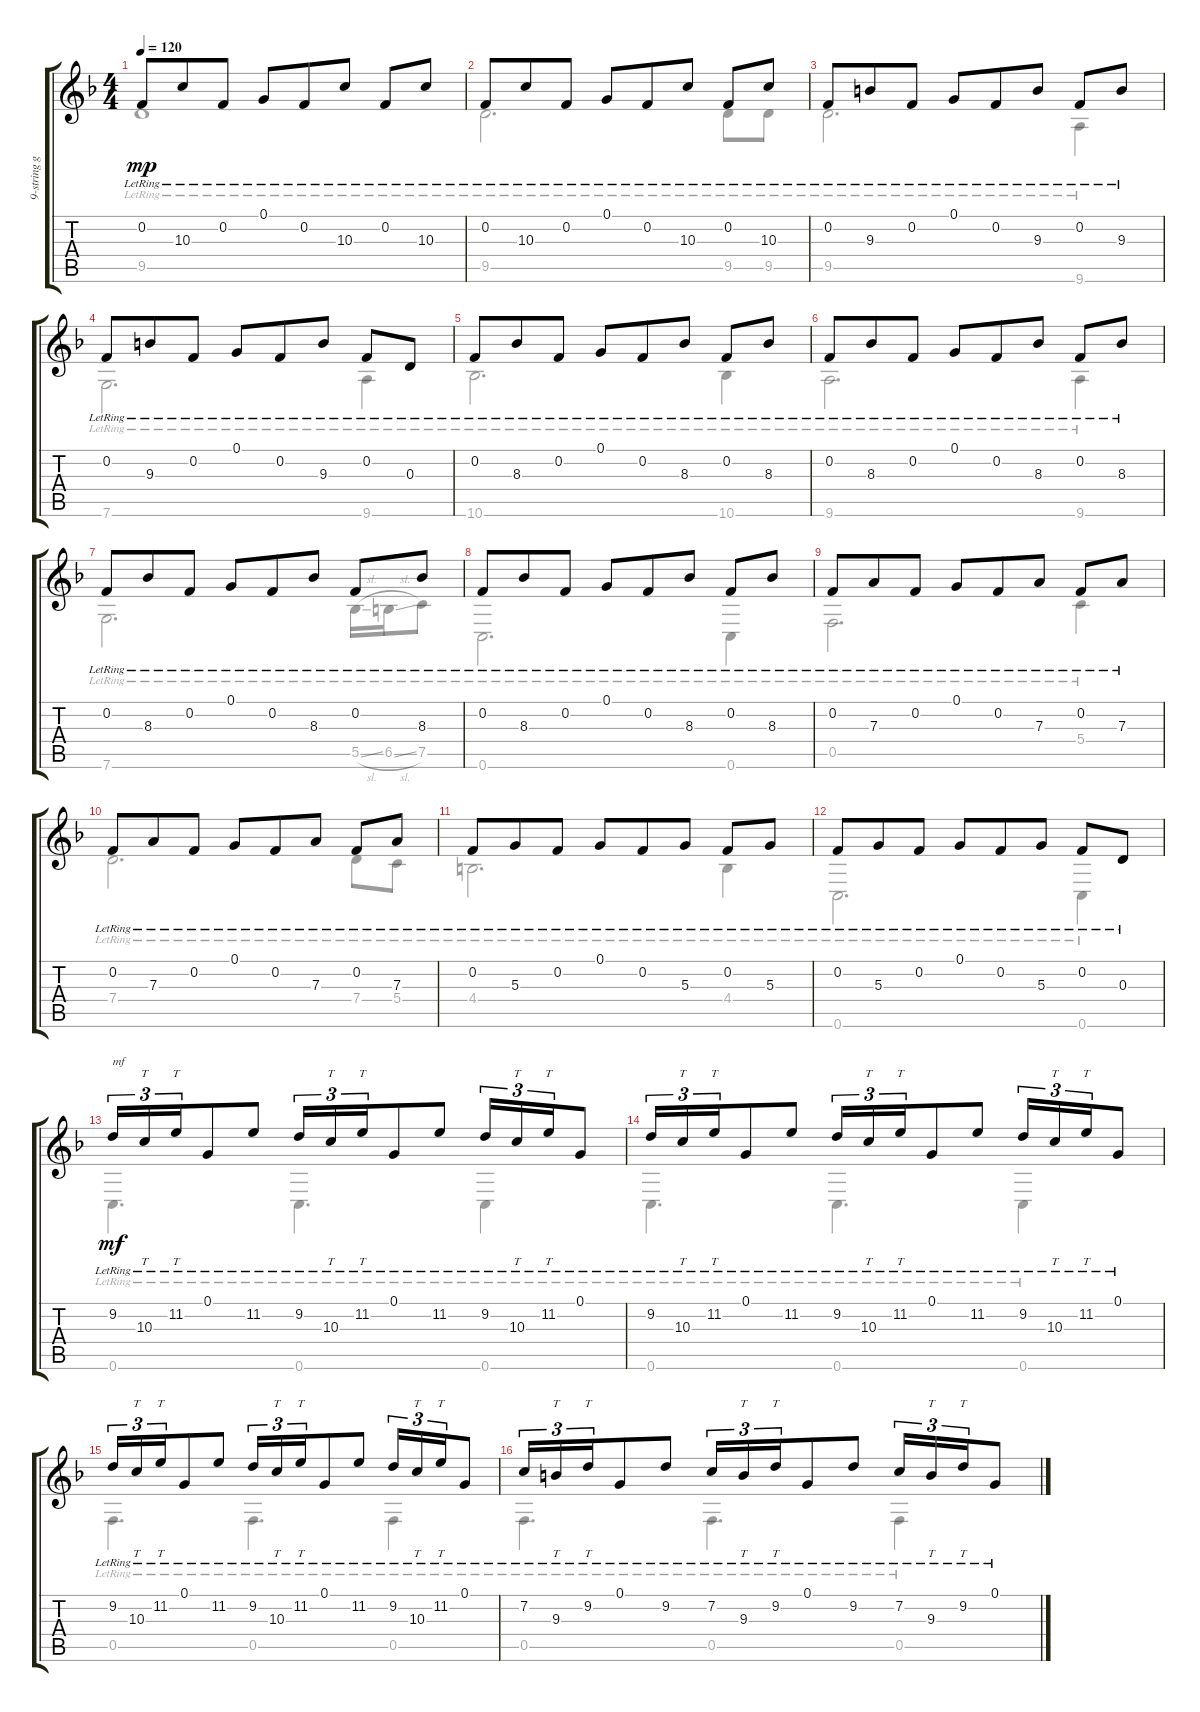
\track ("9-string guitar" "9-string g") {instrument acousticguitarsteel}
\staff {score tabs}
\tuning (G3 F3 D3 G2 F2 C2) {hide}
\voice
\ts (4 4)
\tempo 120
\clef g2
\ks f
0.2{lr}.8{dy mp beam merge} 10.3{lr}.8{beam merge} 0.2{lr}.8{beam split} 0.1{lr}.8{beam merge} 0.2{lr}.8{beam merge} 10.3{lr}.8 0.2{lr}.8{beam merge} 10.3{lr}.8 |
0.2{lr}.8{beam merge} 10.3{lr}.8{beam merge} 0.2{lr}.8{beam split} 0.1{lr}.8{beam merge} 0.2{lr}.8{beam merge} 10.3{lr}.8 0.2{lr}.8{beam merge} 10.3{lr}.8 |
0.2{lr}.8{beam merge} 9.3{lr}.8{beam merge} 0.2{lr}.8{beam split} 0.1{lr}.8{beam merge} 0.2{lr}.8{beam merge} 9.3{lr}.8 0.2{lr}.8{beam merge} 9.3{lr}.8 |
0.2{lr}.8{beam merge} 9.3{lr}.8{beam merge} 0.2{lr}.8{beam split} 0.1{lr}.8{beam merge} 0.2{lr}.8{beam merge} 9.3{lr}.8 0.2{lr}.8{beam merge} 0.3{lr}.8 |
0.2{lr}.8{beam merge} 8.3{lr}.8{beam merge} 0.2{lr}.8{beam split} 0.1{lr}.8{beam merge} 0.2{lr}.8{beam merge} 8.3{lr}.8 0.2{lr}.8{beam merge} 8.3{lr}.8 |
0.2{lr}.8{beam merge} 8.3{lr}.8{beam merge} 0.2{lr}.8{beam split} 0.1{lr}.8{beam merge} 0.2{lr}.8{beam merge} 8.3{lr}.8 0.2{lr}.8{beam merge} 8.3{lr}.8 |
0.2{lr}.8{beam merge} 8.3{lr}.8{beam merge} 0.2{lr}.8{beam split} 0.1{lr}.8{beam merge} 0.2{lr}.8{beam merge} 8.3{lr}.8 0.2{lr}.8{beam merge} 8.3{lr}.8 |
0.2{lr}.8{beam merge} 8.3{lr}.8{beam merge} 0.2{lr}.8{beam split} 0.1{lr}.8{beam merge} 0.2{lr}.8{beam merge} 8.3{lr}.8 0.2{lr}.8{beam merge} 8.3{lr}.8 |
0.2{lr}.8{beam merge} 7.3{lr}.8{beam merge} 0.2{lr}.8{beam split} 0.1{lr}.8{beam merge} 0.2{lr}.8{beam merge} 7.3{lr}.8 0.2{lr}.8{beam merge} 7.3{lr}.8 |
0.2{lr}.8{beam merge} 7.3{lr}.8{beam merge} 0.2{lr}.8{beam split} 0.1{lr}.8{beam merge} 0.2{lr}.8{beam merge} 7.3{lr}.8 0.2{lr}.8{beam merge} 7.3{lr}.8 |
0.2{lr}.8{beam merge} 5.3{lr}.8{beam merge} 0.2{lr}.8{beam split} 0.1{lr}.8{beam merge} 0.2{lr}.8{beam merge} 5.3{lr}.8 0.2{lr}.8{beam merge} 5.3{lr}.8 |
0.2{lr}.8{beam merge} 5.3{lr}.8{beam merge} 0.2{lr}.8{beam split} 0.1{lr}.8{beam merge} 0.2{lr}.8{beam merge} 5.3{lr}.8 0.2{lr}.8{beam merge} 0.3{lr}.8 |
9.2{lr}.16{tu (3 2) txt "mf" dy mf beam merge} 10.3{lr}.16{tt tu (3 2) beam merge} 11.2{lr}.16{tt tu (3 2) beam merge} 0.1{lr}.8{beam merge} 11.2{lr}.8{beam split} 9.2{lr}.16{tu (3 2) beam merge} 10.3{lr}.16{tt tu (3 2) beam merge} 11.2{lr}.16{tt tu (3 2) beam merge} 0.1{lr}.8{beam merge} 11.2{lr}.8 9.2{lr}.16{tu (3 2) beam merge} 10.3{lr}.16{tt tu (3 2) beam merge} 11.2{lr}.16{tt tu (3 2) beam merge} 0.1{lr}.8 |
9.2{lr}.16{tu (3 2) beam merge} 10.3{lr}.16{tt tu (3 2) beam merge} 11.2{lr}.16{tt tu (3 2) beam merge} 0.1{lr}.8{beam merge} 11.2{lr}.8{beam split} 9.2{lr}.16{tu (3 2) beam merge} 10.3{lr}.16{tt tu (3 2) beam merge} 11.2{lr}.16{tt tu (3 2) beam merge} 0.1{lr}.8{beam merge} 11.2{lr}.8 9.2{lr}.16{tu (3 2) beam merge} 10.3{lr}.16{tt tu (3 2) beam merge} 11.2{lr}.16{tt tu (3 2) beam merge} 0.1{lr}.8 |
9.2{lr}.16{tu (3 2) beam merge} 10.3{lr}.16{tt tu (3 2) beam merge} 11.2{lr}.16{tt tu (3 2) beam merge} 0.1{lr}.8{beam merge} 11.2{lr}.8{beam split} 9.2{lr}.16{tu (3 2) beam merge} 10.3{lr}.16{tt tu (3 2) beam merge} 11.2{lr}.16{tt tu (3 2) beam merge} 0.1{lr}.8{beam merge} 11.2{lr}.8 9.2{lr}.16{tu (3 2) beam merge} 10.3{lr}.16{tt tu (3 2) beam merge} 11.2{lr}.16{tt tu (3 2) beam merge} 0.1{lr}.8 |
7.2{lr}.16{tu (3 2) beam merge} 9.3{lr}.16{tt tu (3 2) beam merge} 9.2{lr}.16{tt tu (3 2) beam merge} 0.1{lr}.8{beam merge} 9.2{lr}.8{beam split} 7.2{lr}.16{tu (3 2) beam merge} 9.3{lr}.16{tt tu (3 2) beam merge} 9.2{lr}.16{tt tu (3 2) beam merge} 0.1{lr}.8{beam merge} 9.2{lr}.8 7.2{lr}.16{tu (3 2) beam merge} 9.3{lr}.16{tt tu (3 2) beam merge} 9.2{lr}.16{tt tu (3 2) beam merge} 0.1{lr}.8
\voice
\clef g2
\ottava regular
\simile none
\ks f
9.5{lr}.1{dy mp} |
9.5{lr}.2{d} 9.5{lr}.8{beam merge} 9.5{lr}.8 |
9.5{lr}.2{d} 9.6{lr}.4 |
7.6{lr}.2{d} 9.6{lr}.4 |
10.6{lr}.2{d} 10.6{lr}.4 |
9.6{lr}.2{d} 9.6{lr}.4 |
7.6{lr}.2{d} 5.5{sl lr}.16{beam merge} 6.5{sl lr}.16{beam merge} 7.5{lr}.8 |
0.6{lr}.2{d} 0.6{lr}.4 |
0.5{lr}.2{d} 5.4{lr}.4 |
7.4{lr}.2{d} 7.4{lr}.8{beam merge} 5.4{lr}.8 |
4.4{lr}.2{d} 4.4{lr}.4 |
0.6{lr}.2{d} 0.6{lr}.4 |
0.6{lr}.4{d dy mf} 0.6{lr}.4{d} 0.6{lr}.4 |
0.6{lr}.4{d} 0.6{lr}.4{d} 0.6{lr}.4 |
0.5{lr}.4{d} 0.5{lr}.4{d} 0.5{lr}.4 |
0.5{lr}.4{d} 0.5{lr}.4{d} 0.5{lr}.4
